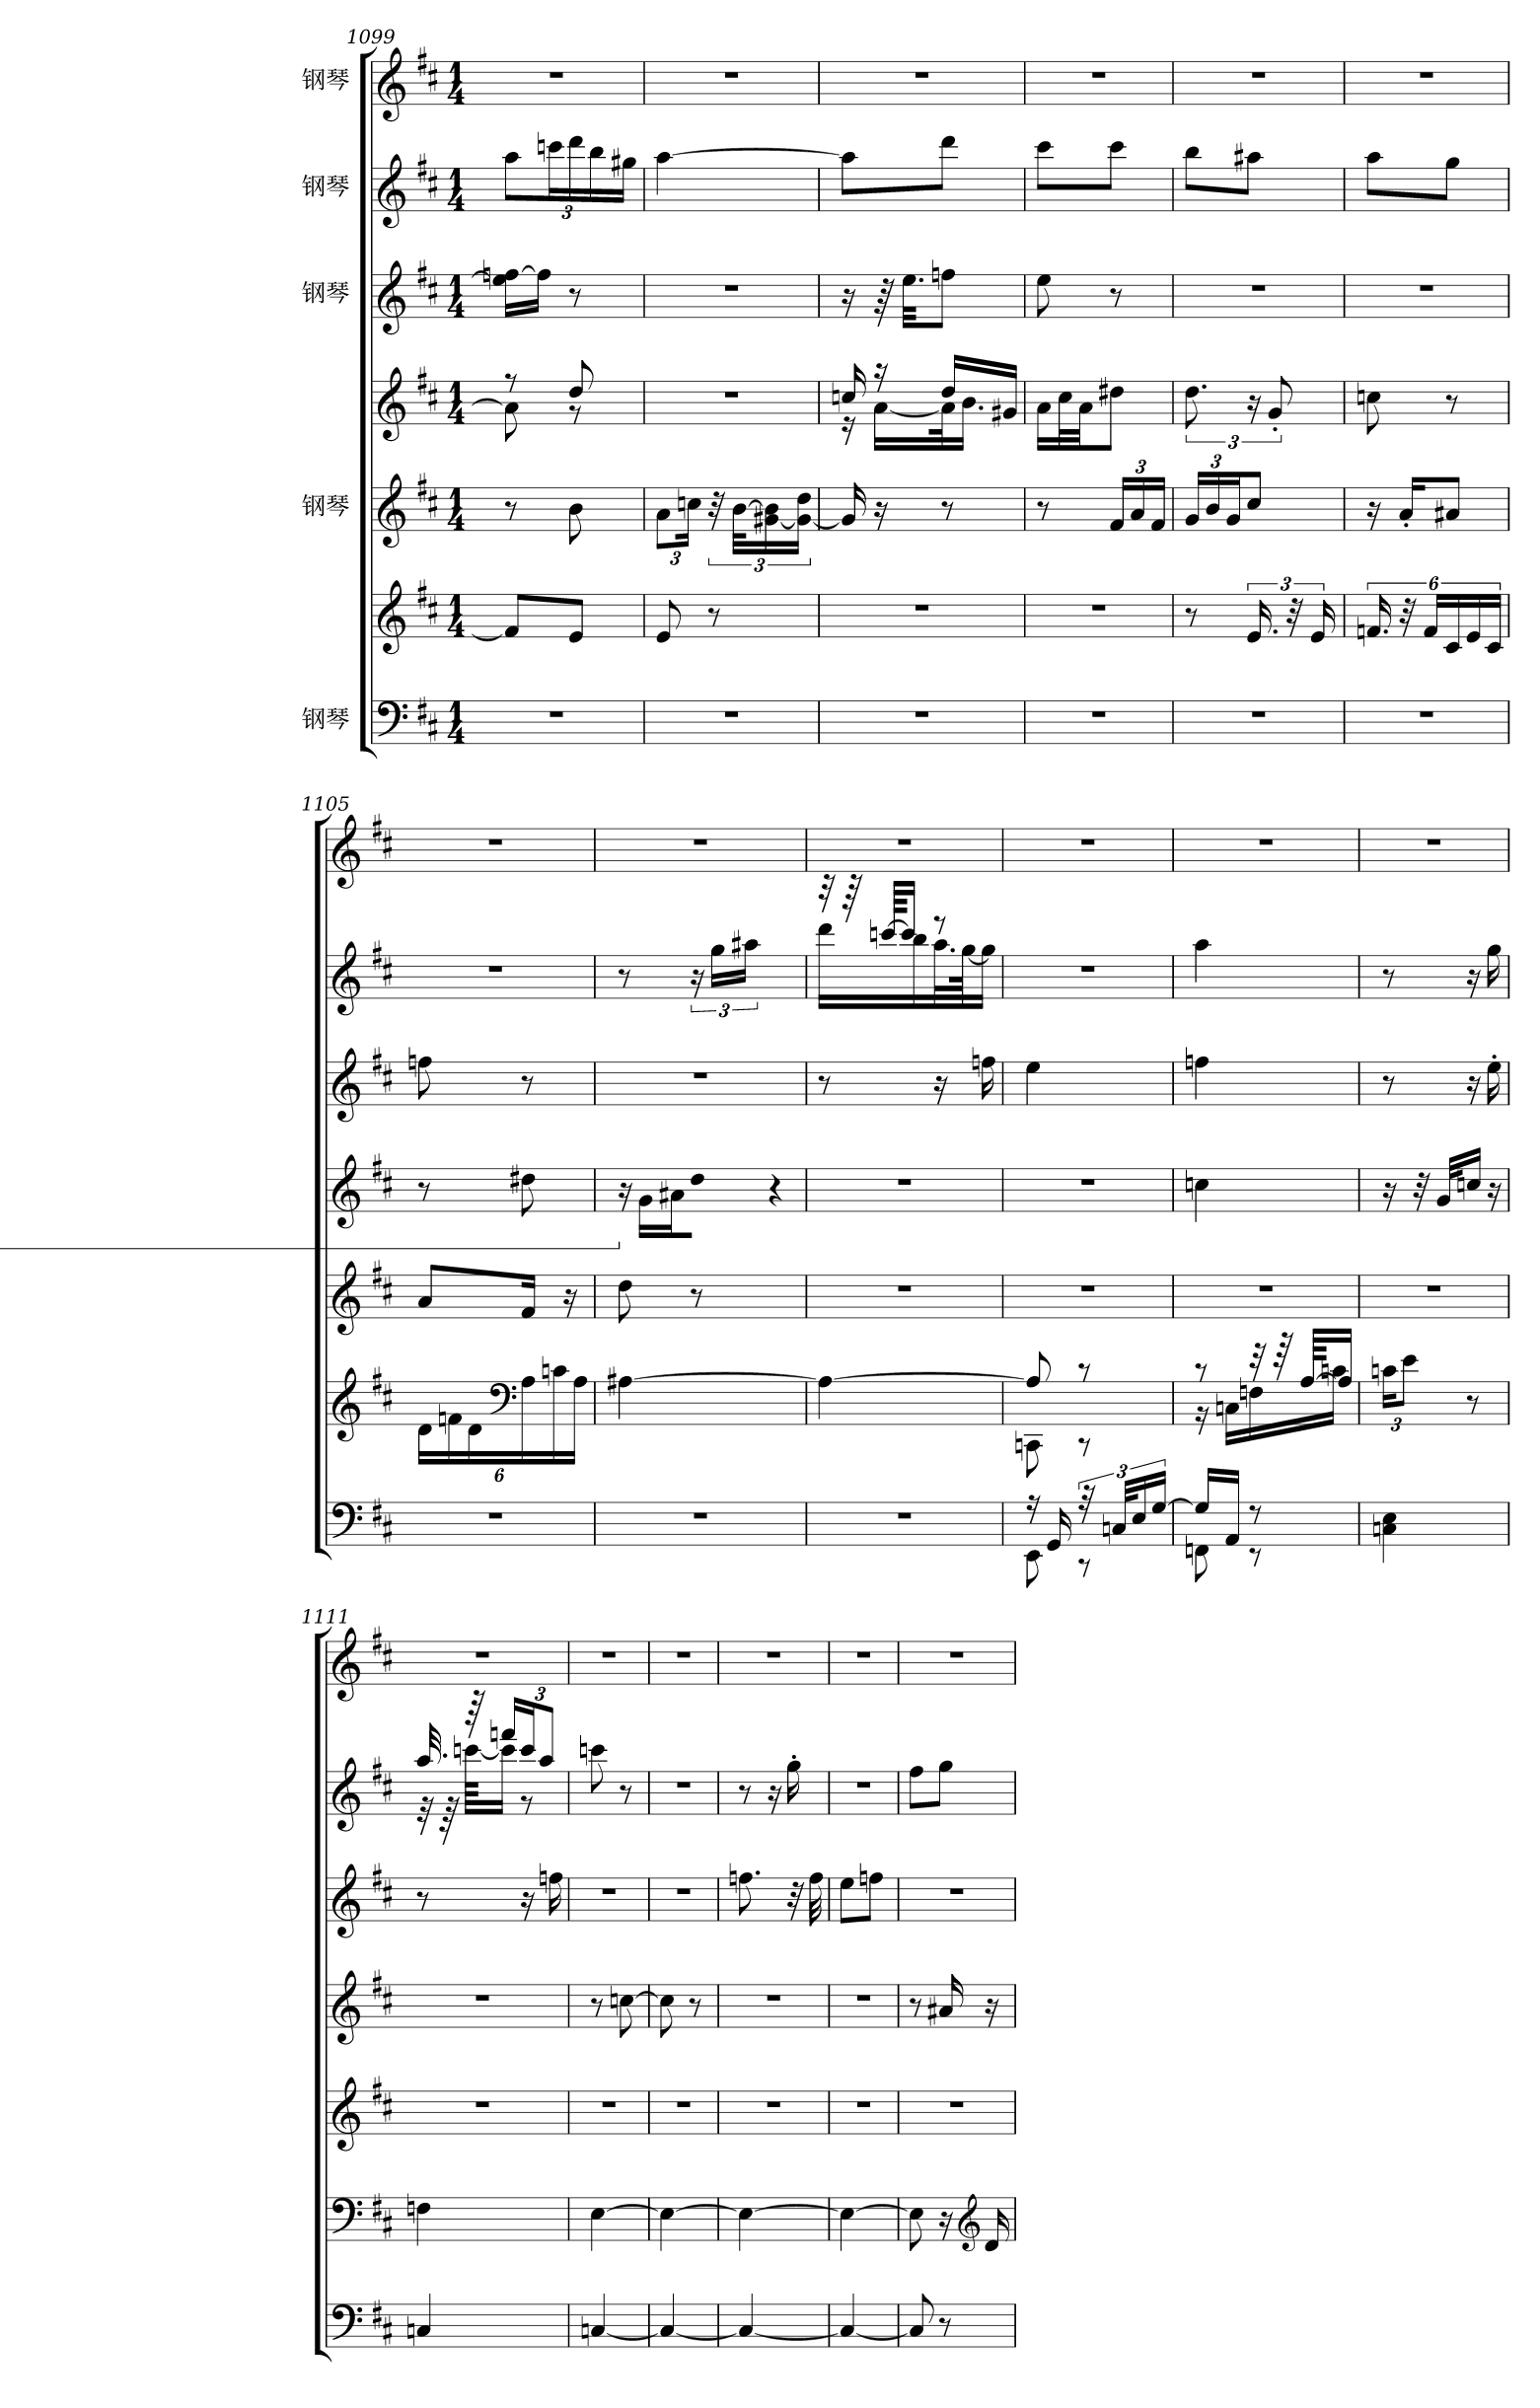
**kern	**kern	**kern	**kern	**kern	**kern	**kern
*part5	*part5	*part4	*part4	*part3	*part2	*part1
*staff7	*staff6	*staff5	*staff4	*staff3	*staff2	*staff1
*I"钢琴	*	*I"钢琴	*	*I"钢琴	*I"钢琴	*I"钢琴
*clefF4	*clefG2	*clefG2	*clefG2	*clefG2	*clefG2	*clefG2
*k[f#c#]	*k[f#c#]	*k[f#c#]	*k[f#c#]	*k[f#c#]	*k[f#c#]	*k[f#c#]
*M1/4	*M1/4	*M1/4	*M1/4	*M1/4	*M1/4	*M1/4
=1099	=1099	=1099	=1099	=1099	=1099	=1099
*	*	*	*^	*	*	*
*	*	*	*	*	*	*Xbrackettup	*
4r	8f/L]	8r	8r	8a\]	16ee\] [16ffn\LL	12aa\L	4r
.	.	.	.	.	16ff\JJ]	.	.
.	.	.	.	.	.	24cccn\L	.
.	8e/J	8b\	8dd/	8r	8r	24ddd\	.
.	.	.	.	.	.	24bb\	.
.	.	.	.	.	.	24gg#X\JJ	.
*	*	*	*v	*v	*	*	*
=1100	=1100	=1100	=1100	=1100	=1100	=1100
*	*	*Xbrackettup	*	*	*	*
4r	8e/	12a\L	4r	4r	[4aa\	4r
.	.	24ccn\Jk	.	.	.	.
*	*	*brackettup	*	*	*	*
.	8r	48r	.	.	.	.
.	.	[48b\KLL	.	.	.	.
.	.	[24g#X\ 24b\]	.	.	.	.
.	.	24g#\_ 24dd\JJ	.	.	.	.
!!LO:PB:g=z
=1101	=1101	=1101	=1101	=1101	=1101	=1101
*	*	*	*^	*	*	*
4r	4r	16g#/]	16ccn/	16r	16r	8aa\L]	4r
.	.	16r	16r	[16a\LL	64r	.	.
.	.	.	.	.	32.ee\KKL	.	.
.	.	8r	16dd/LL	32a\K]	8ffn\J	8ddd\J	.
.	.	.	.	16.b\JJ	.	.	.
.	.	.	16g#X/JJ	.	.	.	.
*	*	*	*v	*v	*	*	*
=1102	=1102	=1102	=1102	=1102	=1102	=1102
4r	4r	8r	16a\LL	8ee\	8ccc#\L	4r
.	.	.	32cc#\L	.	.	.
.	.	.	32a\JJ	.	.	.
*	*	*Xbrackettup	*	*	*	*
.	.	24f#/LL	8dd#X\J	8r	8ccc#\J	.
.	.	24a/	.	.	.	.
.	.	24f#/JJ	.	.	.	.
=1103	=1103	=1103	=1103	=1103	=1103	=1103
4r	8r	24g/LL	12.dd\	4r	8bb\L	4r
.	.	24b/	.	.	.	.
.	.	24g/J	.	.	.	.
.	24.e/	8cc#/J	24r	.	8aa#X\J	.
.	.	.	12g'/	.	.	.
.	48r	.	.	.	.	.
.	24e/	.	.	.	.	.
=1104	=1104	=1104	=1104	=1104	=1104	=1104
4r	24.fn/	16r	8ccn\	4r	8aa\L	4r
.	48r	16a'/KL	.	.	.	.
.	24f/LL	.	.	.	.	.
*	*Xbrackettup	*	*	*	*	*
.	24c#/	8a#X/J	8r	.	8gg\J	.
.	24e/	.	.	.	.	.
.	24c#/JJ	.	.	.	.	.
!!LO:PB:g=z
=1105	=1105	=1105	=1105	=1105	=1105	=1105
4r	24d\LL	8a/L	8r	8ffn\	4r	4r
.	24fn\	.	.	.	.	.
.	24d\	.	.	.	.	.
*	*clefF4	*	*	*	*	*
.	24A\	16f#/Jk	8dd#X\	8r	.	.
.	24cn\	.	.	.	.	.
.	.	16r	.	.	.	.
.	24A\JJ	.	.	.	.	.
=1106	=1106	=1106	=1106	=1106	=1106	=1106
4r	[4A#X\	8dd\	24r	4r	8r	4r
.	.	.	24g\LL	.	.	.
.	.	.	24a#X\	.	.	.
*	*	*	*	*	*brackettup	*
.	.	8r	16dd\JJ	.	24r	.
.	.	.	.	.	24gg\LL	.
.	.	.	16r	.	.	.
.	.	.	.	.	24aa#X\JJ	.
=1107	=1107	=1107	=1107	=1107	=1107	=1107
*	*	*	*	*	*^	*
4r	4A#\_	4r	4r	8r	32r	16ddd\LL	4r
.	.	.	.	.	64r	.	.
.	.	.	.	.	[64cccn/KKLL	.	.
.	.	.	.	.	16ccc/JJ]	16bb\	.
.	.	.	.	16r	8r	32.aa\L	.
.	.	.	.	.	.	[64gg\JK	.
.	.	.	.	16ffn\	.	16gg\JJ]	.
*	*	*	*	*	*v	*v	*
=1108	=1108	=1108	=1108	=1108	=1108	=1108
*^	*^	*	*	*	*	*
16r	8EE\	8A#/]	8CCn\	4r	4r	4ee\	4r	4r
16GG/	.	.	.	.	.	.	.	.
48r	8r	8r	8r	.	.	.	.	.
48Cn/KLL	.	.	.	.	.	.	.	.
24E/	.	.	.	.	.	.	.	.
[24G/JJ	.	.	.	.	.	.	.	.
!!LO:PB:g=z
=1109	=1109	=1109	=1109	=1109	=1109	=1109	=1109	=1109
16G/LL]	8FFn\	8r	16r	4r	4ccn\	4ffn\	4aa\	4r
16AA/JJ	.	.	16Cn\LL	.	.	.	.	.
8r	8r	32r	16Fn\	.	.	.	.	.
.	.	64r	.	.	.	.	.	.
.	.	[64A/KKLL	.	.	.	.	.	.
.	.	16A/JJ]	16cn\JJ	.	.	.	.	.
*v	*v	*	*	*	*	*	*	*
*	*v	*v	*	*	*	*	*
=1110	=1110	=1110	=1110	=1110	=1110	=1110
4Cn\ 4E\	24cn\KL	4r	16r	8r	8r	4r
.	12e\J	.	.	.	.	.
.	.	.	32r	.	.	.
.	.	.	32g/KLL	.	.	.
.	8r	.	16ccn/JJ	16r	16r	.
.	.	.	16r	16ee'\	16gg\	.
=1111	=1111	=1111	=1111	=1111	=1111	=1111
*	*	*	*	*	*^	*
4Cn/	4Fn\	4r	4r	8r	32.aa/	32r	4r
.	.	.	.	.	.	64r	.
.	.	.	.	.	64r	[64cccn\KKLL	.
.	.	.	.	.	16fffn/LL	16ccc\JJ]	.
*	*	*	*	*	*Xbrackettup	*	*
.	.	.	.	16r	24ccc/J	8r	.
.	.	.	.	.	12aa/J	.	.
.	.	.	.	16ffn\	.	.	.
*	*	*	*	*	*v	*v	*
=1112	=1112	=1112	=1112	=1112	=1112	=1112
[4Cn/	[4E\	4r	8r	4r	8cccn\	4r
.	.	.	[8ccn\	.	8r	.
=1113	=1113	=1113	=1113	=1113	=1113	=1113
4C/_	4E\_	4r	8cc\]	4r	4r	4r
.	.	.	8r	.	.	.
=1114	=1114	=1114	=1114	=1114	=1114	=1114
4C/_	4E\_	4r	4r	8.ffn\	8r	4r
.	.	.	.	.	16r	.
.	.	.	.	32r	16gg'\	.
.	.	.	.	32ff\	.	.
!!LO:PB:g=z
=1115	=1115	=1115	=1115	=1115	=1115	=1115
4C/_	4E\_	4r	4r	8ee\L	4r	4r
.	.	.	.	8ffn\J	.	.
=1116	=1116	=1116	=1116	=1116	=1116	=1116
8C/]	8E\]	4r	8r	4r	8ff#\L	4r
8r	16r	.	16a#X/	.	8gg\J	.
*	*clefG2	*	*	*	*	*
.	16d/	.	16r	.	.	.
=	=	=	=	=	=	=
*-	*-	*-	*-	*-	*-	*-
